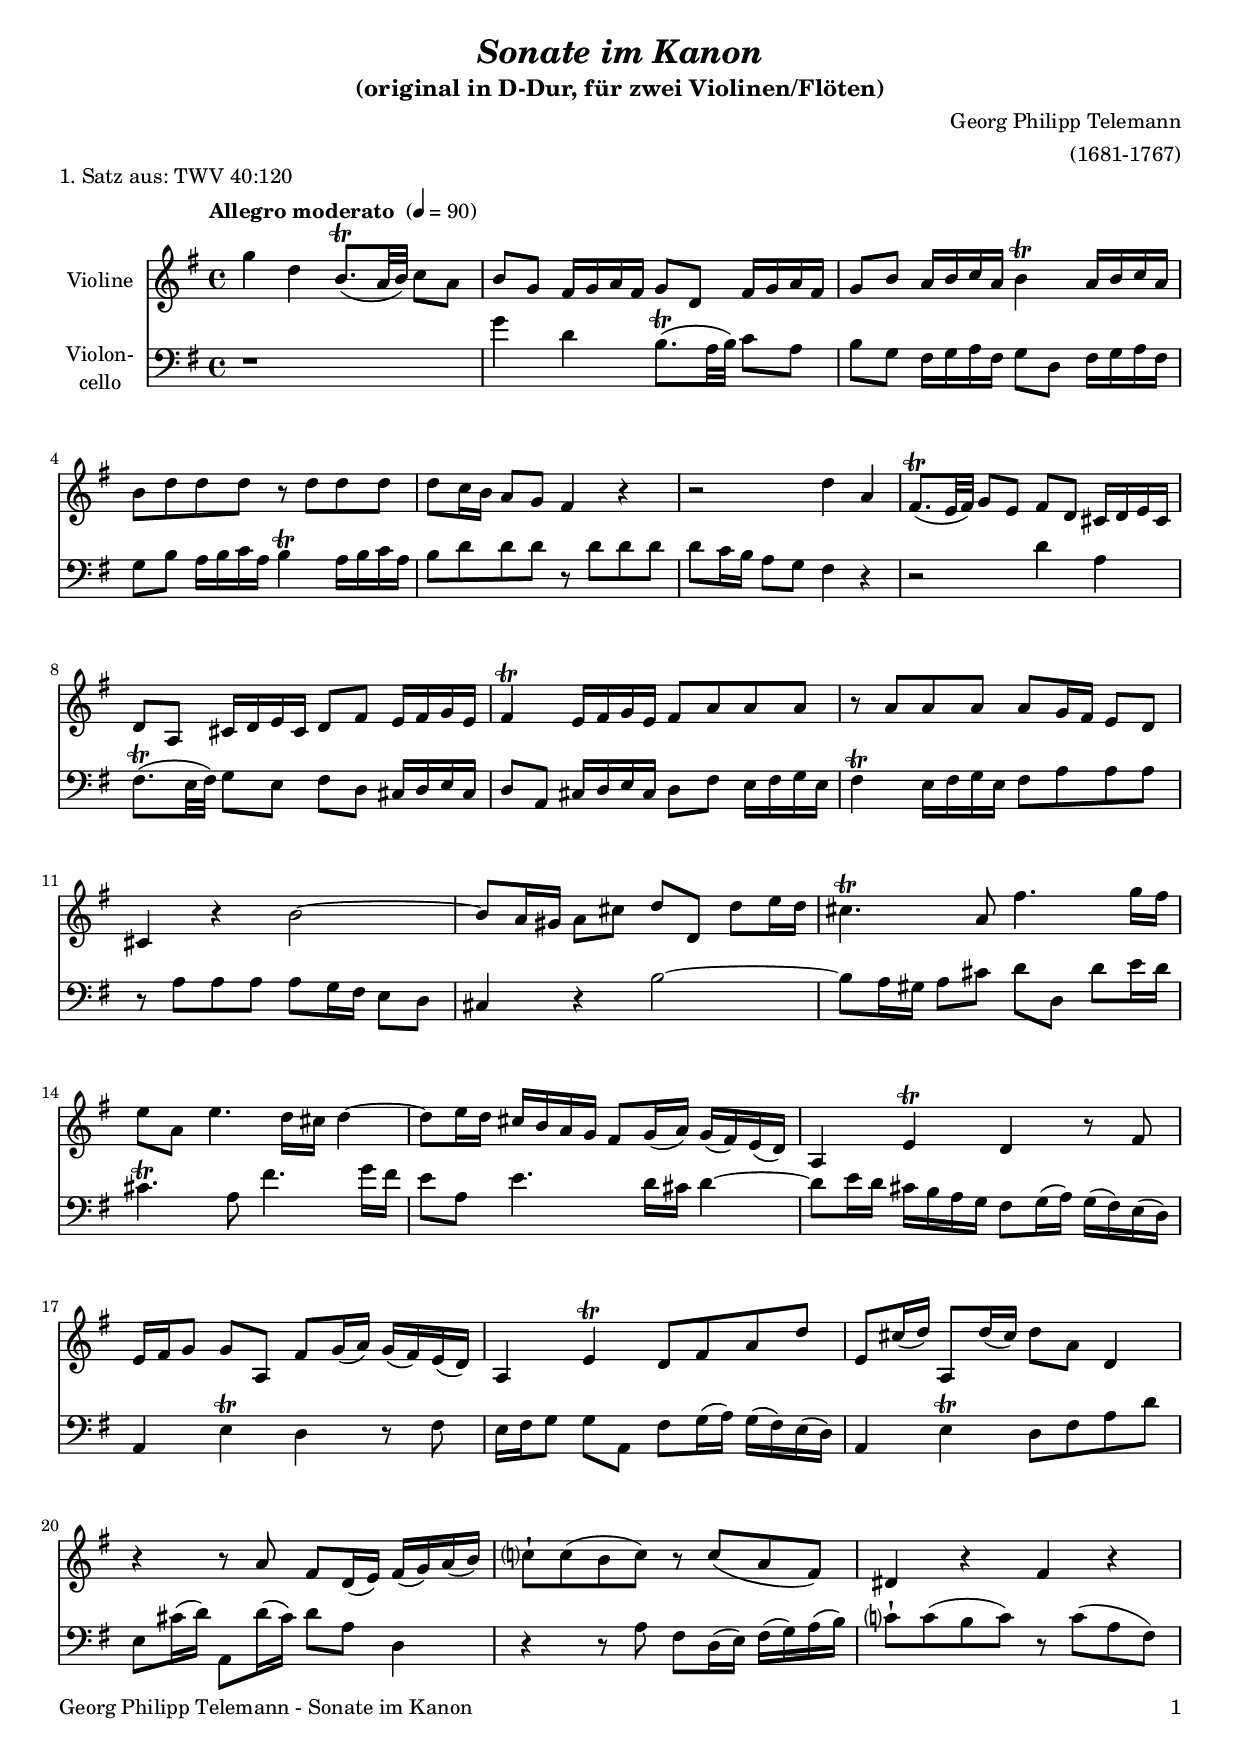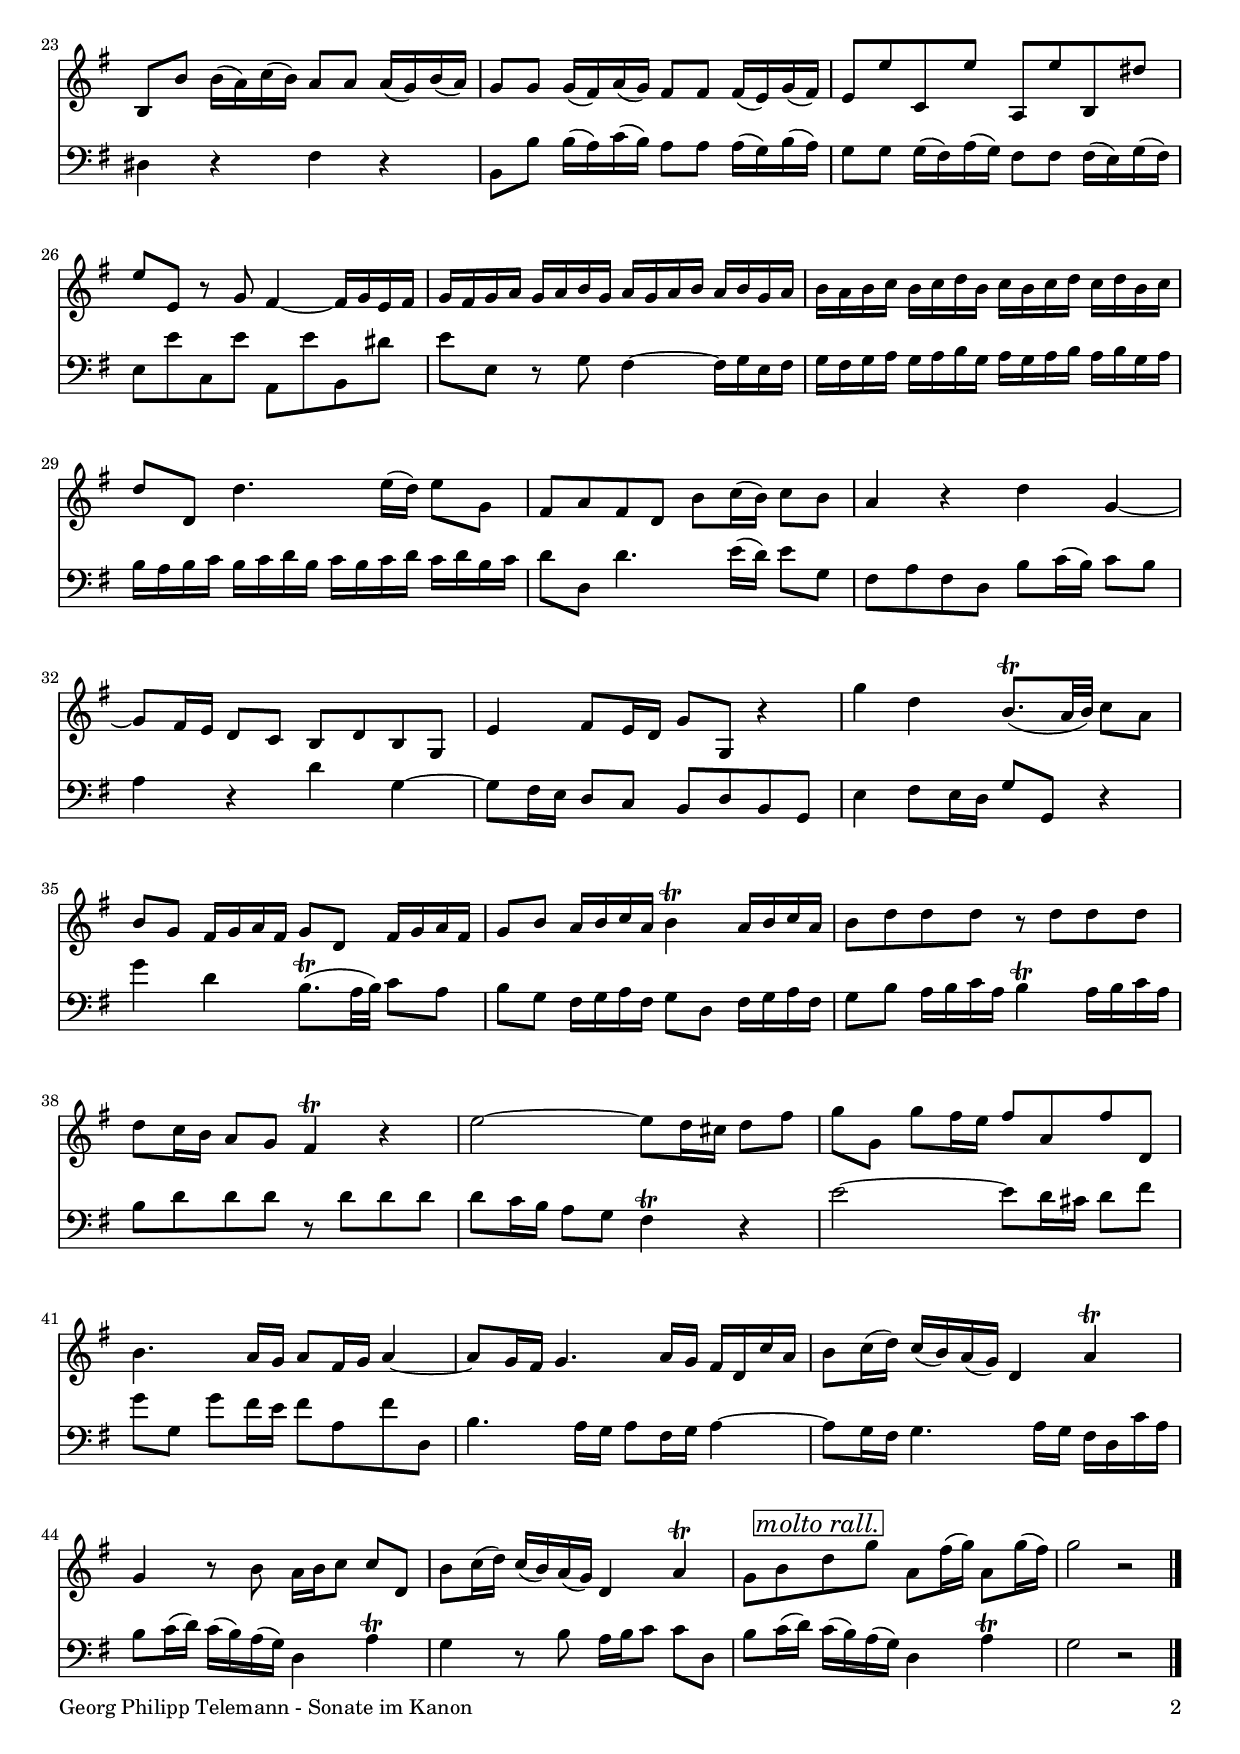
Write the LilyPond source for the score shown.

\version "2.14.2"
\include "deutsch.ly"

#(set-global-staff-size 18)

\header {
  title     = \markup \bold \italic "Sonate im Kanon"
  subtitle  = "(original in D-Dur, für zwei Violinen/Flöten)"
  composer  = "Georg Philipp Telemann"
  arranger  = "(1681-1767)"
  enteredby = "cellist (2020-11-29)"
  piece     = "1. Satz aus: TWV 40:120"
}

voiceconsts = {
 \key g \major
 \time 4/4
 \clef "bass"
% \numericTimeSignature
 \tempo "Allegro moderato " 4=90
}

mivl = "violin"
miba = "cello"

mora = \mark \markup \box \italic "molto rall."

va = \relative c''' {
  \voiceconsts
  \clef "treble"
  
  g4 d h8.(\trill a32 h) c8 a
  h g fis16 g a fis g8 d fis16 g a fis
  g8 h a16 h c a h4\trill a16 h c a

  h8 d d d r d d d
  d c16 h a8 g fis4 r
  r2 d'4 a
  fis8.(\trill e32 fis) g8 e fis d cis16 d e cis

  d8 a cis16 d e cis d8 fis e16 fis g e
  fis4\trill e16 fis g e fis8 a a a
  r a a a a g16 fis e8 d

  cis4 r h'2~
  h8 a16 gis a8 cis d d, d' e16 d
  cis4.\trill a8 fis'4. g16 fis
  e8 a, e'4. d16 cis d4~

  d8 e16 d cis h a g fis8 g16( a) g( fis) e( d)
  a4 e'\trill d r8 fis
  e16 fis g8 g a, fis' g16( a) g( fis) e( d)

  a4 e'\trill d8 fis a d
  e, cis'16( d) a,8 d'16( cis) d8 a d,4
  r r8 a' fis d16( e) fis( g) a( h)
  c?8-! c( h c) r c( a fis)

  dis4 r fis r
  h,8 h' h16( a) c( h) a8 a a16( g) h( a)
  g8 g g16( fis) a( g) fis8 fis fis16( e) g( fis)
  e8 e' c, e' a,, e'' h, dis'

  e e, r g fis4~ fis16 g e fis
  g fis g a g a h g a g a h a h g a
  h a h c h c d h c h c d c d h c

  d8 d, d'4. e16( d) e8 g,
  fis a fis d h' c16( h) c8 h
  a4 r d g,~
  g8 fis16 e d8 c h d h g

  e'4 fis8 e16 d g8 g, r4
  g''4 d h8.(\trill a32 h) c8 a
  h g fis16 g a fis g8 d fis16 g a fis

  g8 h a16 h c a h4\trill a16 h c a
  h8 d d d r d d d
  d c16 h a8 g fis4\trill r
  e'2~ e8 d16 cis d8 fis

  g g, g' fis16 e fis8 a, fis' d,
  h'4. a16 g a8 fis16 g a4~
  a8 g16 fis g4. a16 g fis d c' a
  h8 c16( d) c( h) a( g) d4 a'\trill

  g r8 h a16 h c8 c d,
  h' c16( d) c( h) a( g) d4 a'\trill
  g8 h \mora d g a, fis'16( g) a,8 g'16( fis)
  g2 r \bar "|."
}

vb = \relative c'' {
  \voiceconsts

  r1
  g4 d h8.(\trill a32 h) c8 a
  h g fis16 g a fis g8 d fis16 g a fis

  g8 h a16 h c a h4\trill a16 h c a
  h8 d d d r d d d
  d c16 h a8 g fis4 r
  r2 d'4 a

  fis8.(\trill e32 fis) g8 e fis d cis16 d e cis
  d8 a cis16 d e cis d8 fis e16 fis g e
  fis4\trill e16 fis g e fis8 a a a

  r a a a a g16 fis e8 d
  cis4 r h'2~
  h8 a16 gis a8 cis d d, d' e16 d
  cis4.\trill a8 fis'4. g16 fis

  e8 a, e'4. d16 cis d4~
  d8 e16 d cis h a g fis8 g16( a) g( fis) e( d)
  a4 e'\trill d r8 fis

  e16 fis g8 g a, fis' g16( a) g( fis) e( d)
  a4 e'\trill d8 fis a d
  e, cis'16( d) a,8 d'16( cis) d8 a d,4
  r r8 a' fis d16( e) fis( g) a( h)

  c?8-! c( h c) r c( a fis)
  dis4 r fis r
  h,8 h' h16( a) c( h) a8 a a16( g) h( a)
  g8 g g16( fis) a( g) fis8 fis fis16( e) g( fis)

  e8 e' c, e' a,, e'' h, dis'
  e e, r g fis4~ fis16 g e fis
  g fis g a g a h g a g a h a h g a

  h a h c h c d h c h c d c d h c
  d8 d, d'4. e16( d) e8 g,
  fis a fis d h' c16( h) c8 h
  a4 r d g,~

  g8 fis16 e d8 c h d h g
  e'4 fis8 e16 d g8 g, r4
  g''4 d h8.(\trill a32 h) c8 a

  h g fis16 g a fis g8 d fis16 g a fis
  g8 h a16 h c a h4\trill a16 h c a
  h8 d d d r d d d
  d c16 h a8 g fis4\trill r

  e'2~ e8 d16 cis d8 fis
  g g, g' fis16 e fis8 a, fis' d,
  h'4. a16 g a8 fis16 g a4~
  a8 g16 fis g4. a16 g fis d c' a

  h8 c16( d) c( h) a( g) d4 a'\trill
  g r8 h a16 h c8 c d,
  h' c16( d) \mora c( h) a( g) d4 a'\trill
  g2 r \bar "|."
}


music = <<
      \new Staff {
        \set Staff.midiInstrument = \mivl
        \set Staff.instrumentName = \markup \center-column { "Violine" }
        \transpose g g { \va }
      }

      \new Staff {
        \set Staff.midiInstrument = \miba
        \set Staff.instrumentName = \markup \center-column { "Violon-" "cello" }
        \transpose g g { \vb }
      }
>>

\book {
   \paper {
    print-page-number = ##t
    print-first-page-number = ##t
    ragged-last-bottom = ##f
    oddHeaderMarkup = \markup \null
    evenHeaderMarkup = \markup \null
    oddFooterMarkup = \markup {
      \fill-line {
        \on-the-fly #print-page-number-check-first
        "Georg Philipp Telemann - Sonate im Kanon" \fromproperty #'page:page-number-string
      }
    }
    evenFooterMarkup = \oddFooterMarkup
  } \score {
    \music
    \layout {}
  }

  \score {
    \unfoldRepeats \music

    \midi {
      \context {
        \Score
      }
    }
  }
}